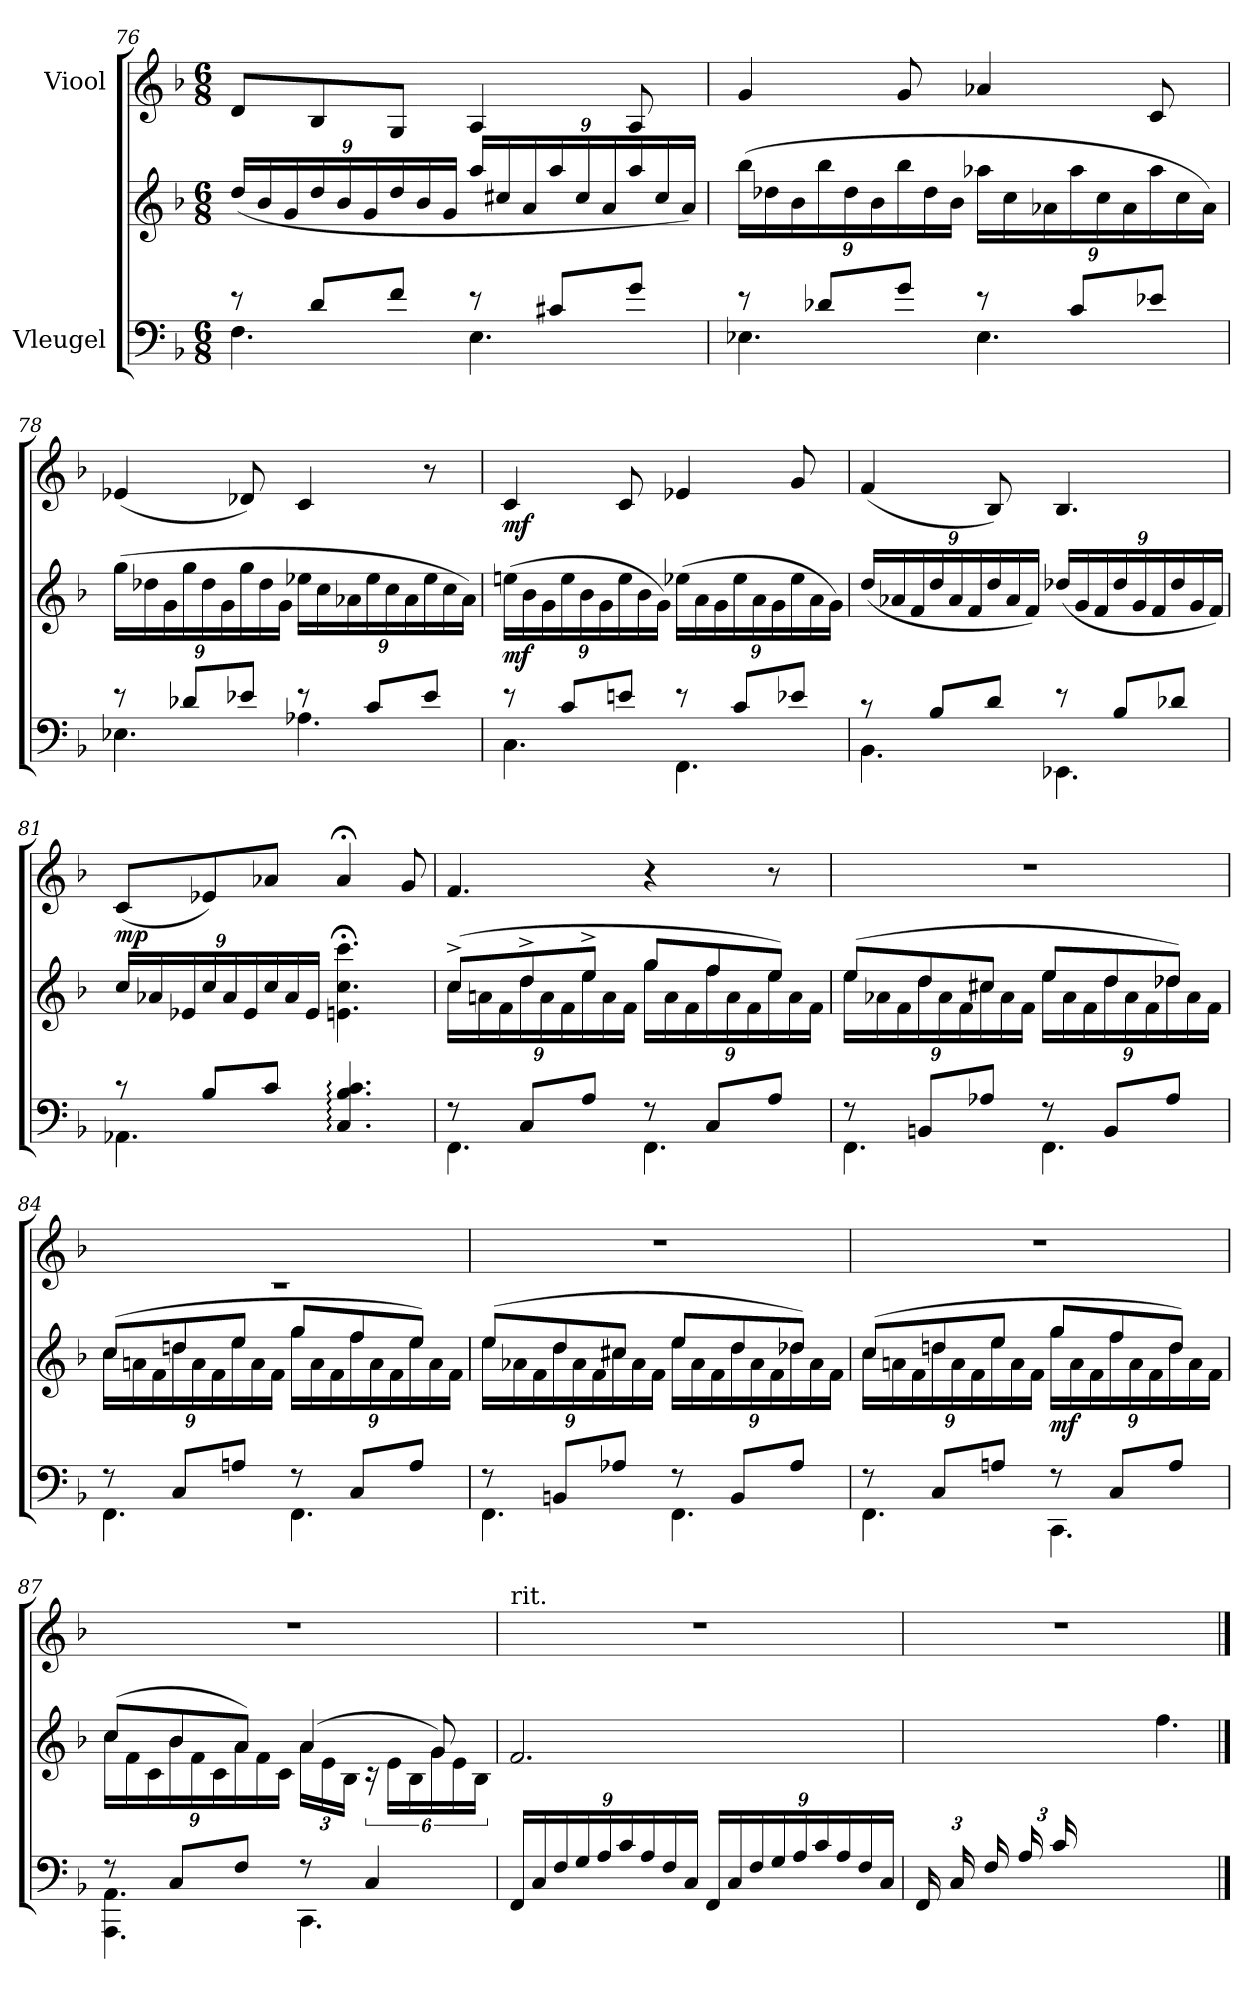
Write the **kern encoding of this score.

**kern	**kern	**dynam	**kern	**dynam
*part2	*part2	*part2	*part1	*part1
*staff3	*staff2	*staff2/3	*staff1	*staff1
*I"Vleugel	*	*	*I"Viool	*
!!LO:LB:g=z
*clefF4	*clefG2	*	*clefG2	*
*k[b-]	*k[b-]	*	*k[b-]	*
*M6/8	*M6/8	*	*M6/8	*
=76	=76	=76	=76	=76
*^	*	*	*	*
*	*	*Xbrackettup	*	*	*
8r	4.F\	(24dd/LL	.	8d/L	.
.	.	24b-/	.	.	.
.	.	24g/	.	.	.
8d/L	.	24dd/	.	8B-/	.
.	.	24b-/	.	.	.
.	.	24g/	.	.	.
8f/J	.	24dd/	.	8G/J	.
.	.	24b-/	.	.	.
.	.	24g/JJ	.	.	.
8r	4.E\	24aa/LL	.	4A/	.
.	.	24cc#X/	.	.	.
.	.	24a/	.	.	.
8c#X/L	.	24aa/	.	.	.
.	.	24cc#/	.	.	.
.	.	24a/	.	.	.
8g/J	.	24aa/	.	8A/	.
.	.	24cc#/	.	.	.
.	.	24a/JJ)	.	.	.
=77	=77	=77	=77	=77	=77
8r	4.E-X\	(24bb-\LL	.	4g/	.
.	.	24dd-X\	.	.	.
.	.	24b-\	.	.	.
8d-X/L	.	24bb-\	.	.	.
.	.	24dd-\	.	.	.
.	.	24b-\	.	.	.
8g/J	.	24bb-\	.	8g/	.
.	.	24dd-\	.	.	.
.	.	24b-\JJ	.	.	.
8r	4.E-\	24aa-X\LL	.	4a-X/	.
.	.	24cc\	.	.	.
.	.	24a-X\	.	.	.
8c/L	.	24aa-\	.	.	.
.	.	24cc\	.	.	.
.	.	24a-\	.	.	.
8e-X/J	.	24aa-\	.	8c/	.
.	.	24cc\	.	.	.
.	.	24a-\JJ)	.	.	.
!!LO:PB:g=z
=78	=78	=78	=78	=78	=78
8r	4.E-X\	(>24gg\LL	.	(4e-X/	.
.	.	24dd-X\	.	.	.
.	.	24g\	.	.	.
8d-X/L	.	24gg\	.	.	.
.	.	24dd-\	.	.	.
.	.	24g\	.	.	.
8e-X/J	.	24gg\	.	8d-X/)	.
.	.	24dd-\	.	.	.
.	.	24g\JJ	.	.	.
8r	4.A-X\	24ee-X\LL	.	4c/	.
.	.	24cc\	.	.	.
.	.	24a-X\	.	.	.
8c/L	.	24ee-\	.	.	.
.	.	24cc\	.	.	.
.	.	24a-\	.	.	.
8e-/J	.	24ee-\	.	8r	.
.	.	24cc\	.	.	.
.	.	24a-\JJ)	.	.	.
=79	=79	=79	=79	=79	=79
!	!	!	!LO:DY:b	!	!LO:DY:b
8r	4.C\	(>24een\LL	mf	4c/	mf
.	.	24b-\	.	.	.
.	.	24g\	.	.	.
8c/L	.	24ee\	.	.	.
.	.	24b-\	.	.	.
.	.	24g\	.	.	.
8en/J	.	24ee\	.	8c/	.
.	.	24b-\	.	.	.
.	.	24g\JJ)	.	.	.
8r	4.FF\	(>24ee-X\LL	.	4e-X/	.
.	.	24a\	.	.	.
.	.	24g\	.	.	.
8c/L	.	24ee-\	.	.	.
.	.	24a\	.	.	.
.	.	24g\	.	.	.
8e-X/J	.	24ee-\	.	8g/	.
.	.	24a\	.	.	.
.	.	24g\JJ)	.	.	.
!!LO:LB:g=z
=80	=80	=80	=80	=80	=80
8r	4.BB-\	(>24dd/LL	.	(>4f/	.
.	.	24a-X/	.	.	.
.	.	24f/	.	.	.
8B-/L	.	24dd/	.	.	.
.	.	24a-/	.	.	.
.	.	24f/	.	.	.
8d/J	.	24dd/	.	8B-/)	.
.	.	24a-/	.	.	.
.	.	24f/JJ)	.	.	.
8r	4.EE-X\	(>24dd-X/LL	.	4.B-/	.
.	.	24g/	.	.	.
.	.	24f/	.	.	.
8B-/L	.	24dd-/	.	.	.
.	.	24g/	.	.	.
.	.	24f/	.	.	.
8d-X/J	.	24dd-/	.	.	.
.	.	24g/	.	.	.
.	.	24f/JJ)	.	.	.
=81	=81	=81	=81	=81	=81
!	!	!	!	!	!LO:DY:b
8r	4.AA-X\	24cc/LL	.	(8c/L	mp
.	.	24a-X/	.	.	.
.	.	24e-X/	.	.	.
8B-/L	.	24cc/	.	8e-X/)	.
.	.	24a-/	.	.	.
.	.	24e-/	.	.	.
8c/J	.	24cc/	.	8a-X/J	.
.	.	24a-/	.	.	.
.	.	24e-/JJ	.	.	.
*	*	*	*	*MM30	*
4.C/: 4.B-/: 4.c/:	8ryy	4.en\;< 4.cc\;< 4.ccc\;<	.	4a-;</	.
.	4ryy	.	.	.	.
*	*	*	*	*MM50	*
.	.	.	.	8g/	.
!!LO:LB:g=z
=82	=82	=82	=82	=82	=82
*	*	*^	*	*	*
8r	4.FF\	(8cc^/L	24cc\LL	.	4.f/	.
.	.	.	24an\	.	.	.
.	.	.	24f\	.	.	.
8C/L	.	8dd^/	24dd\	.	.	.
.	.	.	24a\	.	.	.
.	.	.	24f\	.	.	.
8A/J	.	8ee^/J	24ee\	.	.	.
.	.	.	24a\	.	.	.
.	.	.	24f\JJ	.	.	.
8r	4.FF\	8gg/L	24gg\LL	.	4r	.
.	.	.	24a\	.	.	.
.	.	.	24f\	.	.	.
8C/L	.	8ff/	24ff\	.	.	.
.	.	.	24a\	.	.	.
.	.	.	24f\	.	.	.
8A/J	.	8ee/J)	24ee\	.	8r	.
.	.	.	24a\	.	.	.
.	.	.	24f\JJ	.	.	.
=83	=83	=83	=83	=83	=83	=83
8r	4.FF\	(8ee/L	24ee\LL	.	2.r	.
.	.	.	24a-X\	.	.	.
.	.	.	24f\	.	.	.
8BBn/L	.	8dd/	24dd\	.	.	.
.	.	.	24a-\	.	.	.
.	.	.	24f\	.	.	.
8A-X/J	.	8cc#X/J	24cc#\	.	.	.
.	.	.	24a-\	.	.	.
.	.	.	24f\JJ	.	.	.
8r	4.FF\	8ee/L	24ee\LL	.	.	.
.	.	.	24a-\	.	.	.
.	.	.	24f\	.	.	.
8BB/L	.	8dd/	24dd\	.	.	.
.	.	.	24a-\	.	.	.
.	.	.	24f\	.	.	.
8A-/J	.	8dd-X/J)	24dd-\	.	.	.
.	.	.	24a-\	.	.	.
.	.	.	24f\JJ	.	.	.
!!LO:PB:g=z
=84	=84	=84	=84	=84	=84	=84
8r	4.FF\	(8cc/L	24cc\LL	.	2.rc	.
.	.	.	24an\	.	.	.
.	.	.	24f\	.	.	.
8C/L	.	8ddn/	24dd\	.	.	.
.	.	.	24a\	.	.	.
.	.	.	24f\	.	.	.
8An/J	.	8ee/J	24ee\	.	.	.
.	.	.	24a\	.	.	.
.	.	.	24f\JJ	.	.	.
8r	4.FF\	8gg/L	24gg\LL	.	.	.
.	.	.	24a\	.	.	.
.	.	.	24f\	.	.	.
8C/L	.	8ff/	24ff\	.	.	.
.	.	.	24a\	.	.	.
.	.	.	24f\	.	.	.
8A/J	.	8ee/J)	24ee\	.	.	.
.	.	.	24a\	.	.	.
.	.	.	24f\JJ	.	.	.
=85	=85	=85	=85	=85	=85	=85
8r	4.FF\	(8ee/L	24ee\LL	.	2.r	.
.	.	.	24a-X\	.	.	.
.	.	.	24f\	.	.	.
8BBn/L	.	8dd/	24dd\	.	.	.
.	.	.	24a-\	.	.	.
.	.	.	24f\	.	.	.
8A-X/J	.	8cc#X/J	24cc#\	.	.	.
.	.	.	24a-\	.	.	.
.	.	.	24f\JJ	.	.	.
8r	4.FF\	8ee/L	24ee\LL	.	.	.
.	.	.	24a-\	.	.	.
.	.	.	24f\	.	.	.
8BB/L	.	8dd/	24dd\	.	.	.
.	.	.	24a-\	.	.	.
.	.	.	24f\	.	.	.
8A-/J	.	8dd-X/J)	24dd-\	.	.	.
.	.	.	24a-\	.	.	.
.	.	.	24f\JJ	.	.	.
!!LO:LB:g=z
=86	=86	=86	=86	=86	=86	=86
8r	4.FF\	(8cc/L	24cc\LL	.	2.r	.
.	.	.	24an\	.	.	.
.	.	.	24f\	.	.	.
8C/L	.	8ddn/	24dd\	.	.	.
.	.	.	24a\	.	.	.
.	.	.	24f\	.	.	.
8An/J	.	8ee/J	24ee\	.	.	.
.	.	.	24a\	.	.	.
.	.	.	24f\JJ	.	.	.
!	!	!	!	!LO:DY:b	!	!
8r	4.CC\	8gg/L	24gg\LL	mf	.	.
.	.	.	24a\	.	.	.
.	.	.	24f\	.	.	.
8C/L	.	8ff/	24ff\	.	.	.
.	.	.	24a\	.	.	.
.	.	.	24f\	.	.	.
8A/J	.	8dd/J)	24dd\	.	.	.
.	.	.	24a\	.	.	.
.	.	.	24f\JJ	.	.	.
=87	=87	=87	=87	=87	=87	=87
8r	4.AAA\ 4.AA\	(8cc/L	24cc\LL	.	2.r	.
.	.	.	24f\	.	.	.
.	.	.	24c\	.	.	.
8C/L	.	8b-/	24b-\	.	.	.
.	.	.	24f\	.	.	.
.	.	.	24c\	.	.	.
8F/J	.	8a/J)	24a\	.	.	.
.	.	.	24f\	.	.	.
.	.	.	24c\JJ	.	.	.
8r	4.CC\	(4a/	24a\LL	.	.	.
.	.	.	24e\	.	.	.
.	.	.	24B-\JJ	.	.	.
*	*	*	*brackettup	*	*	*
4C/	.	.	24r	.	.	.
.	.	.	24e\LL	.	.	.
.	.	.	24B-\	.	.	.
*	*	*	*Xbrackettup	*	*	*
.	.	8g/)	24g\	.	.	.
.	.	.	24e\	.	.	.
.	.	.	24B-\JJ	.	.	.
*v	*v	*	*	*	*	*
*	*v	*v	*	*	*
!!LO:LB:g=z
=88	=88	=88	=88	=88
*Xbrackettup	*	*	*	*
*	*	*	*MM60	*
*	*^	*	*	*
!	!	!	!	!LO:TX:a:t=rit.	!
*	*v	*v	*	*	*
24FF/LL	2.f/	.	2.r	.
24C/	.	.	.	.
24F/	.	.	.	.
24G/	.	.	.	.
24A/	.	.	.	.
24c/	.	.	.	.
24A/	.	.	.	.
24F/	.	.	.	.
24C/JJ	.	.	.	.
24FF/LL	.	.	.	.
24C/	.	.	.	.
24F/	.	.	.	.
24G/	.	.	.	.
24A/	.	.	.	.
24c/	.	.	.	.
24A/	.	.	.	.
24F/	.	.	.	.
24C/JJ	.	.	.	.
=89	=89	=89	=89	=89
*	*	*	*MM45	*
*	*^	*	*	*
(24FF/LL	2.ryy	24%5ryy	.	2.r	.
24C/	.	.	.	.	.
24F/	.	.	.	.	.
24A/	.	.	.	.	.
24c/	.	.	.	.	.
24%13ryy	.	24f\	.	.	.
.	.	24a\	.	.	.
.	.	24cc\	.	.	.
.	.	24a\JJ	.	.	.
.	.	4.ff\)	.	.	.
*	*v	*v	*	*	*
==	==	==	==	==
*-	*-	*-	*-	*-
